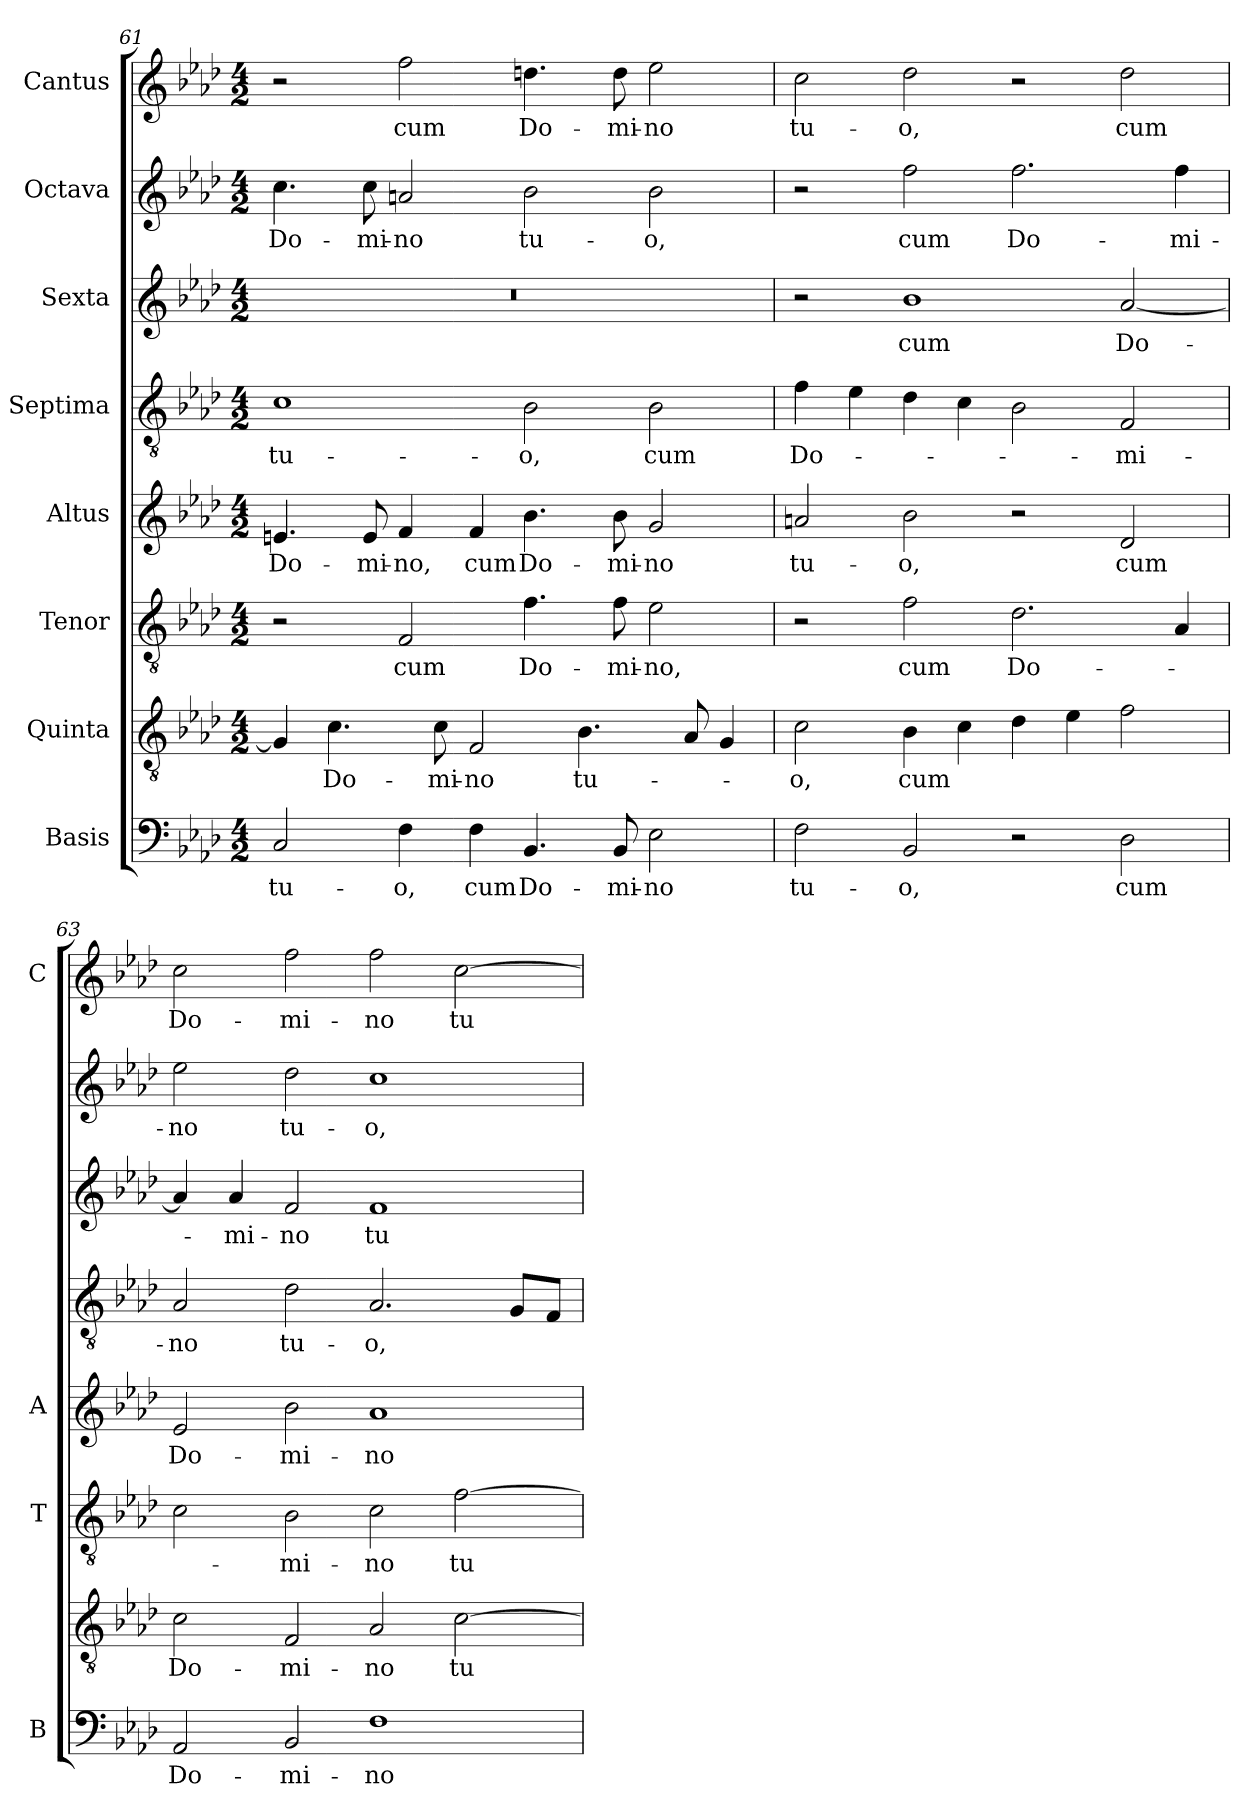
**kern	**text	**kern	**text	**kern	**text	**kern	**text	**kern	**text	**kern	**text	**kern	**text	**kern	**text
*part8	*part8	*part7	*part7	*part6	*part6	*part5	*part5	*part4	*part4	*part3	*part3	*part2	*part2	*part1	*part1
*staff8	*staff8	*staff7	*staff7	*staff6	*staff6	*staff5	*staff5	*staff4	*staff4	*staff3	*staff3	*staff2	*staff2	*staff1	*staff1
*I"Basis	*	*I"Quinta	*	*I"Tenor	*	*I"Altus	*	*I"Septima	*	*I"Sexta	*	*I"Octava	*	*I"Cantus	*
*I'B	*	*	*	*I'T	*	*I'A	*	*	*	*	*	*	*	*I'C	*
*clefF4	*	*clefGv2	*	*clefGv2	*	*clefG2	*	*clefGv2	*	*clefG2	*	*clefG2	*	*clefG2	*
*k[b-e-a-d-]	*	*k[b-e-a-d-]	*	*k[b-e-a-d-]	*	*k[b-e-a-d-]	*	*k[b-e-a-d-]	*	*k[b-e-a-d-]	*	*k[b-e-a-d-]	*	*k[b-e-a-d-]	*
*A-:	*	*A-:	*	*A-:	*	*A-:	*	*A-:	*	*A-:	*	*A-:	*	*A-:	*
*M4/2	*	*M4/2	*	*M4/2	*	*M4/2	*	*M4/2	*	*M4/2	*	*M4/2	*	*M4/2	*
=61	=61	=61	=61	=61	=61	=61	=61	=61	=61	=61	=61	=61	=61	=61	=61
!	!LO:LY:b	!	!	!	!	!	!LO:LY:b	!	!LO:LY:b	!	!	!	!LO:LY:b	!	!
2C/	tu-	4G/]	.	2r	.	4.en/	Do-	1c	tu-	0r	.	4.cc\	Do-	2r	.
!	!	!	!LO:LY:b	!	!	!	!	!	!	!	!	!	!	!	!
.	.	4.c\	Do-	.	.	.	.	.	.	.	.	.	.	.	.
!	!	!	!	!	!	!	!LO:LY:b	!	!	!	!	!	!LO:LY:b	!	!
.	.	.	.	.	.	8e/	-mi-	.	.	.	.	8cc\	-mi-	.	.
!	!LO:LY:b	!	!	!	!LO:LY:b	!	!LO:LY:b	!	!	!	!	!	!LO:LY:b	!	!LO:LY:b
4F\	-o,	.	.	2F/	cum	4f/	-no,	.	.	.	.	2an/	-no	2ff\	cum
!	!	!	!LO:LY:b	!	!	!	!	!	!	!	!	!	!	!	!
.	.	8c\	-mi-	.	.	.	.	.	.	.	.	.	.	.	.
!	!LO:LY:b	!	!LO:LY:b	!	!	!	!LO:LY:b	!	!	!	!	!	!	!	!
4F\	cum	2F/	-no	.	.	4f/	cum	.	.	.	.	.	.	.	.
!	!LO:LY:b	!	!	!	!LO:LY:b	!	!LO:LY:b	!	!LO:LY:b	!	!	!	!LO:LY:b	!	!LO:LY:b
4.BB-/	Do-	.	.	4.f\	Do-	4.b-\	Do-	2B-\	-o,	.	.	2b-\	tu-	4.ddn\	Do-
!	!	!	!LO:LY:b	!	!	!	!	!	!	!	!	!	!	!	!
.	.	4.B-\	tu-	.	.	.	.	.	.	.	.	.	.	.	.
!	!LO:LY:b	!	!	!	!LO:LY:b	!	!LO:LY:b	!	!	!	!	!	!	!	!LO:LY:b
8BB-/	-mi-	.	.	8f\	-mi-	8b-\	-mi-	.	.	.	.	.	.	8dd\	-mi-
!	!LO:LY:b	!	!	!	!LO:LY:b	!	!LO:LY:b	!	!LO:LY:b	!	!	!	!LO:LY:b	!	!LO:LY:b
2E-\	-no	.	.	2e-\	-no,	2g/	-no	2B-\	cum	.	.	2b-\	-o,	2ee-\	-no
.	.	8A-/	.	.	.	.	.	.	.	.	.	.	.	.	.
.	.	4G/	.	.	.	.	.	.	.	.	.	.	.	.	.
!!LO:LB:g=z
=62	=62	=62	=62	=62	=62	=62	=62	=62	=62	=62	=62	=62	=62	=62	=62
!	!LO:LY:b	!	!LO:LY:b	!	!	!	!LO:LY:b	!	!LO:LY:b	!	!	!	!	!	!LO:LY:b
2F\	tu-	2c\	-o,	2r	.	2an/	tu-	4f\	Do-	2r	.	2r	.	2cc\	tu-
.	.	.	.	.	.	.	.	4e-\	.	.	.	.	.	.	.
!	!LO:LY:b	!	!LO:LY:b	!	!LO:LY:b	!	!LO:LY:b	!	!	!	!LO:LY:b	!	!LO:LY:b	!	!LO:LY:b
2BB-/	-o,	4B-\	cum	2f\	cum	2b-\	-o,	4d-\	.	1b-	cum	2ff\	cum	2dd-\	-o,
.	.	4c\	.	.	.	.	.	4c\	.	.	.	.	.	.	.
!	!	!	!	!	!LO:LY:b	!	!	!	!	!	!	!	!LO:LY:b	!	!
2r	.	4d-\	.	2.d-\	Do-	2r	.	2B-\	.	.	.	2.ff\	Do-	2r	.
.	.	4e-\	.	.	.	.	.	.	.	.	.	.	.	.	.
!	!LO:LY:b	!	!	!	!	!	!LO:LY:b	!	!LO:LY:b	!	!LO:LY:b	!	!	!	!LO:LY:b
2D-\	cum	2f\	.	.	.	2d-/	cum	2F/	-mi-	[2a-/	Do-	.	.	2dd-\	cum
!	!	!	!	!	!	!	!	!	!	!	!	!	!LO:LY:b	!	!
.	.	.	.	4A-/	.	.	.	.	.	.	.	4ff\	-mi-	.	.
=63	=63	=63	=63	=63	=63	=63	=63	=63	=63	=63	=63	=63	=63	=63	=63
!	!LO:LY:b	!	!LO:LY:b	!	!	!	!LO:LY:b	!	!LO:LY:b	!	!	!	!LO:LY:b	!	!LO:LY:b
2AA-/	Do-	2c\	Do-	2c\	.	2e-/	Do-	2A-/	-no	4a-/]	.	2ee-\	-no	2cc\	Do-
!	!	!	!	!	!	!	!	!	!	!	!LO:LY:b	!	!	!	!
.	.	.	.	.	.	.	.	.	.	4a-/	-mi-	.	.	.	.
!	!LO:LY:b	!	!LO:LY:b	!	!LO:LY:b	!	!LO:LY:b	!	!LO:LY:b	!	!LO:LY:b	!	!LO:LY:b	!	!LO:LY:b
2BB-/	-mi-	2F/	-mi-	2B-\	-mi-	2b-\	-mi-	2d-\	tu-	2f/	-no	2dd-\	tu-	2ff\	-mi-
!	!LO:LY:b	!	!LO:LY:b	!	!LO:LY:b	!	!LO:LY:b	!	!LO:LY:b	!	!LO:LY:b	!	!LO:LY:b	!	!LO:LY:b
1F	-no	2A-/	-no	2c\	-no	1a-	-no	2.A-/	-o,	1f	tu-	1cc	-o,	2ff\	-no
!	!	!	!LO:LY:b	!	!LO:LY:b	!	!	!	!	!	!	!	!	!	!LO:LY:b
.	.	[2c\	tu-	[2f\	tu-	.	.	.	.	.	.	.	.	[2cc\	tu-
.	.	.	.	.	.	.	.	8G/L	.	.	.	.	.	.	.
.	.	.	.	.	.	.	.	8F/J	.	.	.	.	.	.	.
=	=	=	=	=	=	=	=	=	=	=	=	=	=	=	=
*-	*-	*-	*-	*-	*-	*-	*-	*-	*-	*-	*-	*-	*-	*-	*-
